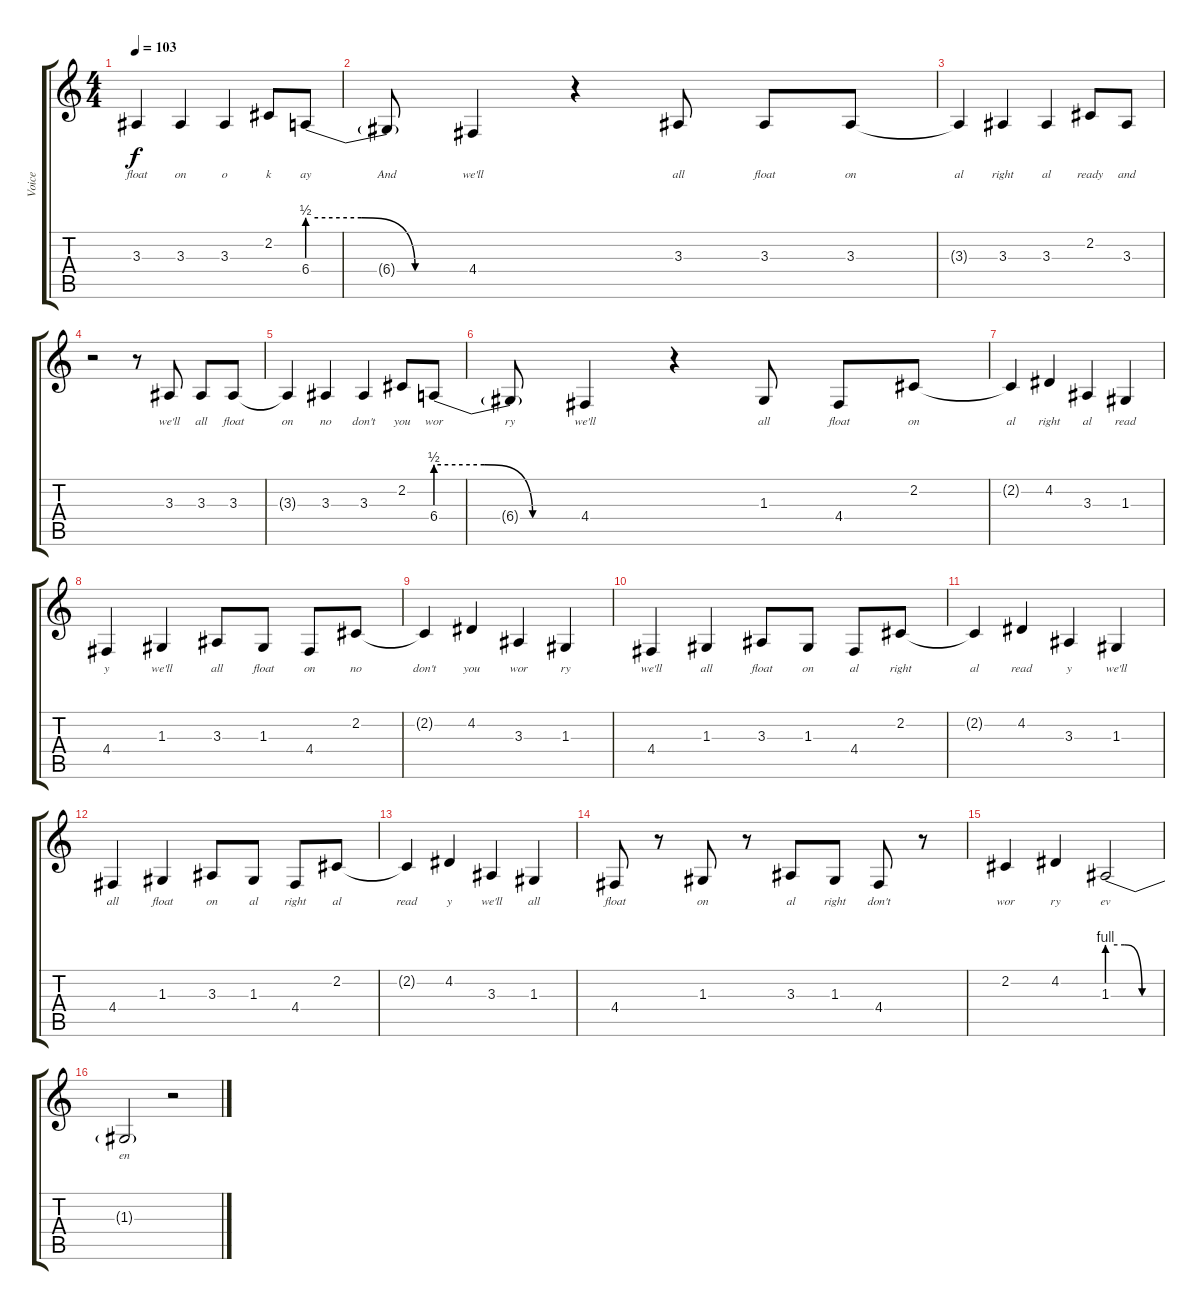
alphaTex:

\track ("Voice" "Voice") {instrument altosax}
\staff {score tabs}
\tuning (E4 B3 G3 D3 A2 E2) {hide}
\ts (4 4)
\tempo 103
\clef g2
\ks c
3.3{t}.4{lyrics (0 "float") lyrics (1 "") lyrics (2 "") lyrics (3 "") lyrics (4 "") dy f} 3.3.4{lyrics (0 "on") lyrics (1 "") lyrics (2 "") lyrics (3 "") lyrics (4 "")} 3.3.4{lyrics (0 "o") lyrics (1 "") lyrics (2 "") lyrics (3 "") lyrics (4 "")} 2.2.8{lyrics (0 "k") lyrics (1 "") lyrics (2 "") lyrics (3 "") lyrics (4 "")} 6.4{be (custom 0 2 20 2 40 0 60 0)}.8{lyrics (0 "ay") lyrics (1 "") lyrics (2 "") lyrics (3 "") lyrics (4 "")} |
6.4{t}.8{lyrics (0 "And") lyrics (1 "") lyrics (2 "") lyrics (3 "") lyrics (4 "")} 4.4.4{lyrics (0 "we'll") lyrics (1 "") lyrics (2 "") lyrics (3 "") lyrics (4 "")} r.4 3.3.8{lyrics (0 "all") lyrics (1 "") lyrics (2 "") lyrics (3 "") lyrics (4 "")} 3.3.8{lyrics (0 "float") lyrics (1 "") lyrics (2 "") lyrics (3 "") lyrics (4 "")} 3.3.8{lyrics (0 "on") lyrics (1 "") lyrics (2 "") lyrics (3 "") lyrics (4 "")} |
3.3{t}.4{lyrics (0 "al") lyrics (1 "") lyrics (2 "") lyrics (3 "") lyrics (4 "")} 3.3.4{lyrics (0 "right") lyrics (1 "") lyrics (2 "") lyrics (3 "") lyrics (4 "")} 3.3.4{lyrics (0 "al") lyrics (1 "") lyrics (2 "") lyrics (3 "") lyrics (4 "")} 2.2.8{lyrics (0 "ready") lyrics (1 "") lyrics (2 "") lyrics (3 "") lyrics (4 "")} 3.3.8{lyrics (0 "and") lyrics (1 "") lyrics (2 "") lyrics (3 "") lyrics (4 "")} |
r.2 r.8 3.3.8{lyrics (0 "we'll") lyrics (1 "") lyrics (2 "") lyrics (3 "") lyrics (4 "")} 3.3.8{lyrics (0 "all") lyrics (1 "") lyrics (2 "") lyrics (3 "") lyrics (4 "")} 3.3.8{lyrics (0 "float") lyrics (1 "") lyrics (2 "") lyrics (3 "") lyrics (4 "")} |
3.3{t}.4{lyrics (0 "on") lyrics (1 "") lyrics (2 "") lyrics (3 "") lyrics (4 "")} 3.3.4{lyrics (0 "no") lyrics (1 "") lyrics (2 "") lyrics (3 "") lyrics (4 "")} 3.3.4{lyrics (0 "don't") lyrics (1 "") lyrics (2 "") lyrics (3 "") lyrics (4 "")} 2.2.8{lyrics (0 "you") lyrics (1 "") lyrics (2 "") lyrics (3 "") lyrics (4 "")} 6.4{be (custom 0 2 20 2 40 0 60 0)}.8{lyrics (0 "wor") lyrics (1 "") lyrics (2 "") lyrics (3 "") lyrics (4 "")} |
6.4{t}.8{lyrics (0 "ry") lyrics (1 "") lyrics (2 "") lyrics (3 "") lyrics (4 "")} 4.4.4{lyrics (0 "we'll") lyrics (1 "") lyrics (2 "") lyrics (3 "") lyrics (4 "")} r.4 1.3.8{lyrics (0 "all") lyrics (1 "") lyrics (2 "") lyrics (3 "") lyrics (4 "")} 4.4.8{lyrics (0 "float") lyrics (1 "") lyrics (2 "") lyrics (3 "") lyrics (4 "")} 2.2.8{lyrics (0 "on") lyrics (1 "") lyrics (2 "") lyrics (3 "") lyrics (4 "")} |
2.2{t}.4{lyrics (0 "al") lyrics (1 "") lyrics (2 "") lyrics (3 "") lyrics (4 "")} 4.2.4{lyrics (0 "right") lyrics (1 "") lyrics (2 "") lyrics (3 "") lyrics (4 "")} 3.3.4{lyrics (0 "al") lyrics (1 "") lyrics (2 "") lyrics (3 "") lyrics (4 "")} 1.3.4{lyrics (0 "read") lyrics (1 "") lyrics (2 "") lyrics (3 "") lyrics (4 "")} |
4.4.4{lyrics (0 "y") lyrics (1 "") lyrics (2 "") lyrics (3 "") lyrics (4 "")} 1.3.4{lyrics (0 "we'll") lyrics (1 "") lyrics (2 "") lyrics (3 "") lyrics (4 "")} 3.3.8{lyrics (0 "all") lyrics (1 "") lyrics (2 "") lyrics (3 "") lyrics (4 "")} 1.3.8{lyrics (0 "float") lyrics (1 "") lyrics (2 "") lyrics (3 "") lyrics (4 "")} 4.4.8{lyrics (0 "on") lyrics (1 "") lyrics (2 "") lyrics (3 "") lyrics (4 "")} 2.2.8{lyrics (0 "no") lyrics (1 "") lyrics (2 "") lyrics (3 "") lyrics (4 "")} |
2.2{t}.4{lyrics (0 "don't") lyrics (1 "") lyrics (2 "") lyrics (3 "") lyrics (4 "")} 4.2.4{lyrics (0 "you") lyrics (1 "") lyrics (2 "") lyrics (3 "") lyrics (4 "")} 3.3.4{lyrics (0 "wor") lyrics (1 "") lyrics (2 "") lyrics (3 "") lyrics (4 "")} 1.3.4{lyrics (0 "ry") lyrics (1 "") lyrics (2 "") lyrics (3 "") lyrics (4 "")} |
4.4.4{lyrics (0 "we'll") lyrics (1 "") lyrics (2 "") lyrics (3 "") lyrics (4 "")} 1.3.4{lyrics (0 "all") lyrics (1 "") lyrics (2 "") lyrics (3 "") lyrics (4 "")} 3.3.8{lyrics (0 "float") lyrics (1 "") lyrics (2 "") lyrics (3 "") lyrics (4 "")} 1.3.8{lyrics (0 "on") lyrics (1 "") lyrics (2 "") lyrics (3 "") lyrics (4 "")} 4.4.8{lyrics (0 "al") lyrics (1 "") lyrics (2 "") lyrics (3 "") lyrics (4 "")} 2.2.8{lyrics (0 "right") lyrics (1 "") lyrics (2 "") lyrics (3 "") lyrics (4 "")} |
2.2{t}.4{lyrics (0 "al") lyrics (1 "") lyrics (2 "") lyrics (3 "") lyrics (4 "")} 4.2.4{lyrics (0 "read") lyrics (1 "") lyrics (2 "") lyrics (3 "") lyrics (4 "")} 3.3.4{lyrics (0 "y") lyrics (1 "") lyrics (2 "") lyrics (3 "") lyrics (4 "")} 1.3.4{lyrics (0 "we'll") lyrics (1 "") lyrics (2 "") lyrics (3 "") lyrics (4 "")} |
4.4.4{lyrics (0 "all") lyrics (1 "") lyrics (2 "") lyrics (3 "") lyrics (4 "")} 1.3.4{lyrics (0 "float") lyrics (1 "") lyrics (2 "") lyrics (3 "") lyrics (4 "")} 3.3.8{lyrics (0 "on") lyrics (1 "") lyrics (2 "") lyrics (3 "") lyrics (4 "")} 1.3.8{lyrics (0 "al") lyrics (1 "") lyrics (2 "") lyrics (3 "") lyrics (4 "")} 4.4.8{lyrics (0 "right") lyrics (1 "") lyrics (2 "") lyrics (3 "") lyrics (4 "")} 2.2.8{lyrics (0 "al") lyrics (1 "") lyrics (2 "") lyrics (3 "") lyrics (4 "")} |
2.2{t}.4{lyrics (0 "read") lyrics (1 "") lyrics (2 "") lyrics (3 "") lyrics (4 "")} 4.2.4{lyrics (0 "y") lyrics (1 "") lyrics (2 "") lyrics (3 "") lyrics (4 "")} 3.3.4{lyrics (0 "we'll") lyrics (1 "") lyrics (2 "") lyrics (3 "") lyrics (4 "")} 1.3.4{lyrics (0 "all") lyrics (1 "") lyrics (2 "") lyrics (3 "") lyrics (4 "")} |
4.4.8{lyrics (0 "float") lyrics (1 "") lyrics (2 "") lyrics (3 "") lyrics (4 "")} r.8 1.3.8{lyrics (0 "on") lyrics (1 "") lyrics (2 "") lyrics (3 "") lyrics (4 "")} r.8 3.3.8{lyrics (0 "al") lyrics (1 "") lyrics (2 "") lyrics (3 "") lyrics (4 "")} 1.3.8{lyrics (0 "right") lyrics (1 "") lyrics (2 "") lyrics (3 "") lyrics (4 "")} 4.4.8{lyrics (0 "don't") lyrics (1 "") lyrics (2 "") lyrics (3 "") lyrics (4 "")} r.8 |
2.2.4{lyrics (0 "wor") lyrics (1 "") lyrics (2 "") lyrics (3 "") lyrics (4 "")} 4.2.4{lyrics (0 "ry") lyrics (1 "") lyrics (2 "") lyrics (3 "") lyrics (4 "")} 1.3{be (custom 0 4 20 4 40 0 60 0)}.2{lyrics (0 "ev") lyrics (1 "") lyrics (2 "") lyrics (3 "") lyrics (4 "") volume 7} |
1.3{t}.2{lyrics (0 "en") lyrics (1 "") lyrics (2 "") lyrics (3 "") lyrics (4 "")} r.2
